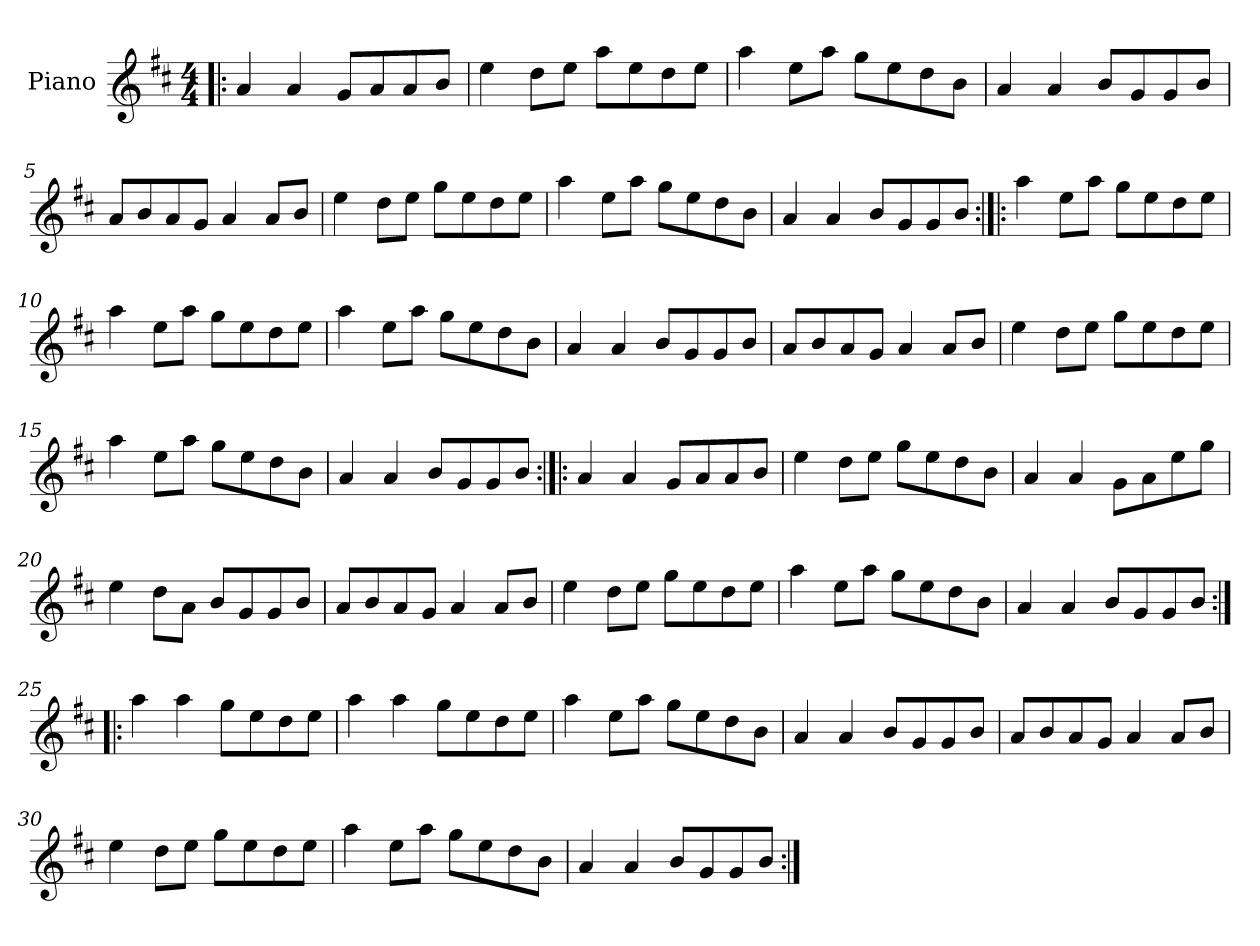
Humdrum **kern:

**kern
*part1
*staff1
*I"Piano
*I'Pno
*clefG2
*k[f#c#]
*A:mix
*M4/4
=1!|:
4a/
4a/
8g/L
8a/
8a/
8b/J
=2
4ee\
8dd\L
8ee\J
8aa\L
8ee\
8dd\
8ee\J
=3
4aa\
8ee\L
8aa\J
8gg\L
8ee\
8dd\
8b\J
=4
4a/
4a/
8b/L
8g/
8g/
8b/J
=5
8a/L
8b/
8a/
8g/J
4a/
8a/L
8b/J
=6
4ee\
8dd\L
8ee\J
8gg\L
8ee\
8dd\
8ee\J
=7
4aa\
8ee\L
8aa\J
8gg\L
8ee\
8dd\
8b\J
=8
4a/
4a/
8b/L
8g/
8g/
8b/J
=9:|!|:
4aa\
8ee\L
8aa\J
8gg\L
8ee\
8dd\
8ee\J
=10
4aa\
8ee\L
8aa\J
8gg\L
8ee\
8dd\
8ee\J
=11
4aa\
8ee\L
8aa\J
8gg\L
8ee\
8dd\
8b\J
=12
4a/
4a/
8b/L
8g/
8g/
8b/J
=13
8a/L
8b/
8a/
8g/J
4a/
8a/L
8b/J
=14
4ee\
8dd\L
8ee\J
8gg\L
8ee\
8dd\
8ee\J
=15
4aa\
8ee\L
8aa\J
8gg\L
8ee\
8dd\
8b\J
=16
4a/
4a/
8b/L
8g/
8g/
8b/J
=17:|!|:
4a/
4a/
8g/L
8a/
8a/
8b/J
=18
4ee\
8dd\L
8ee\J
8gg\L
8ee\
8dd\
8b\J
=19
4a/
4a/
8g\L
8a\
8ee\
8gg\J
=20
4ee\
8dd\L
8a\J
8b/L
8g/
8g/
8b/J
=21
8a/L
8b/
8a/
8g/J
4a/
8a/L
8b/J
=22
4ee\
8dd\L
8ee\J
8gg\L
8ee\
8dd\
8ee\J
=23
4aa\
8ee\L
8aa\J
8gg\L
8ee\
8dd\
8b\J
=24
4a/
4a/
8b/L
8g/
8g/
8b/J
=25:|!|:
4aa\
4aa\
8gg\L
8ee\
8dd\
8ee\J
=26
4aa\
4aa\
8gg\L
8ee\
8dd\
8ee\J
=27
4aa\
8ee\L
8aa\J
8gg\L
8ee\
8dd\
8b\J
=28
4a/
4a/
8b/L
8g/
8g/
8b/J
=29
8a/L
8b/
8a/
8g/J
4a/
8a/L
8b/J
=30
4ee\
8dd\L
8ee\J
8gg\L
8ee\
8dd\
8ee\J
=31
4aa\
8ee\L
8aa\J
8gg\L
8ee\
8dd\
8b\J
=32
4a/
4a/
8b/L
8g/
8g/
8b/J
=:|!
*-
